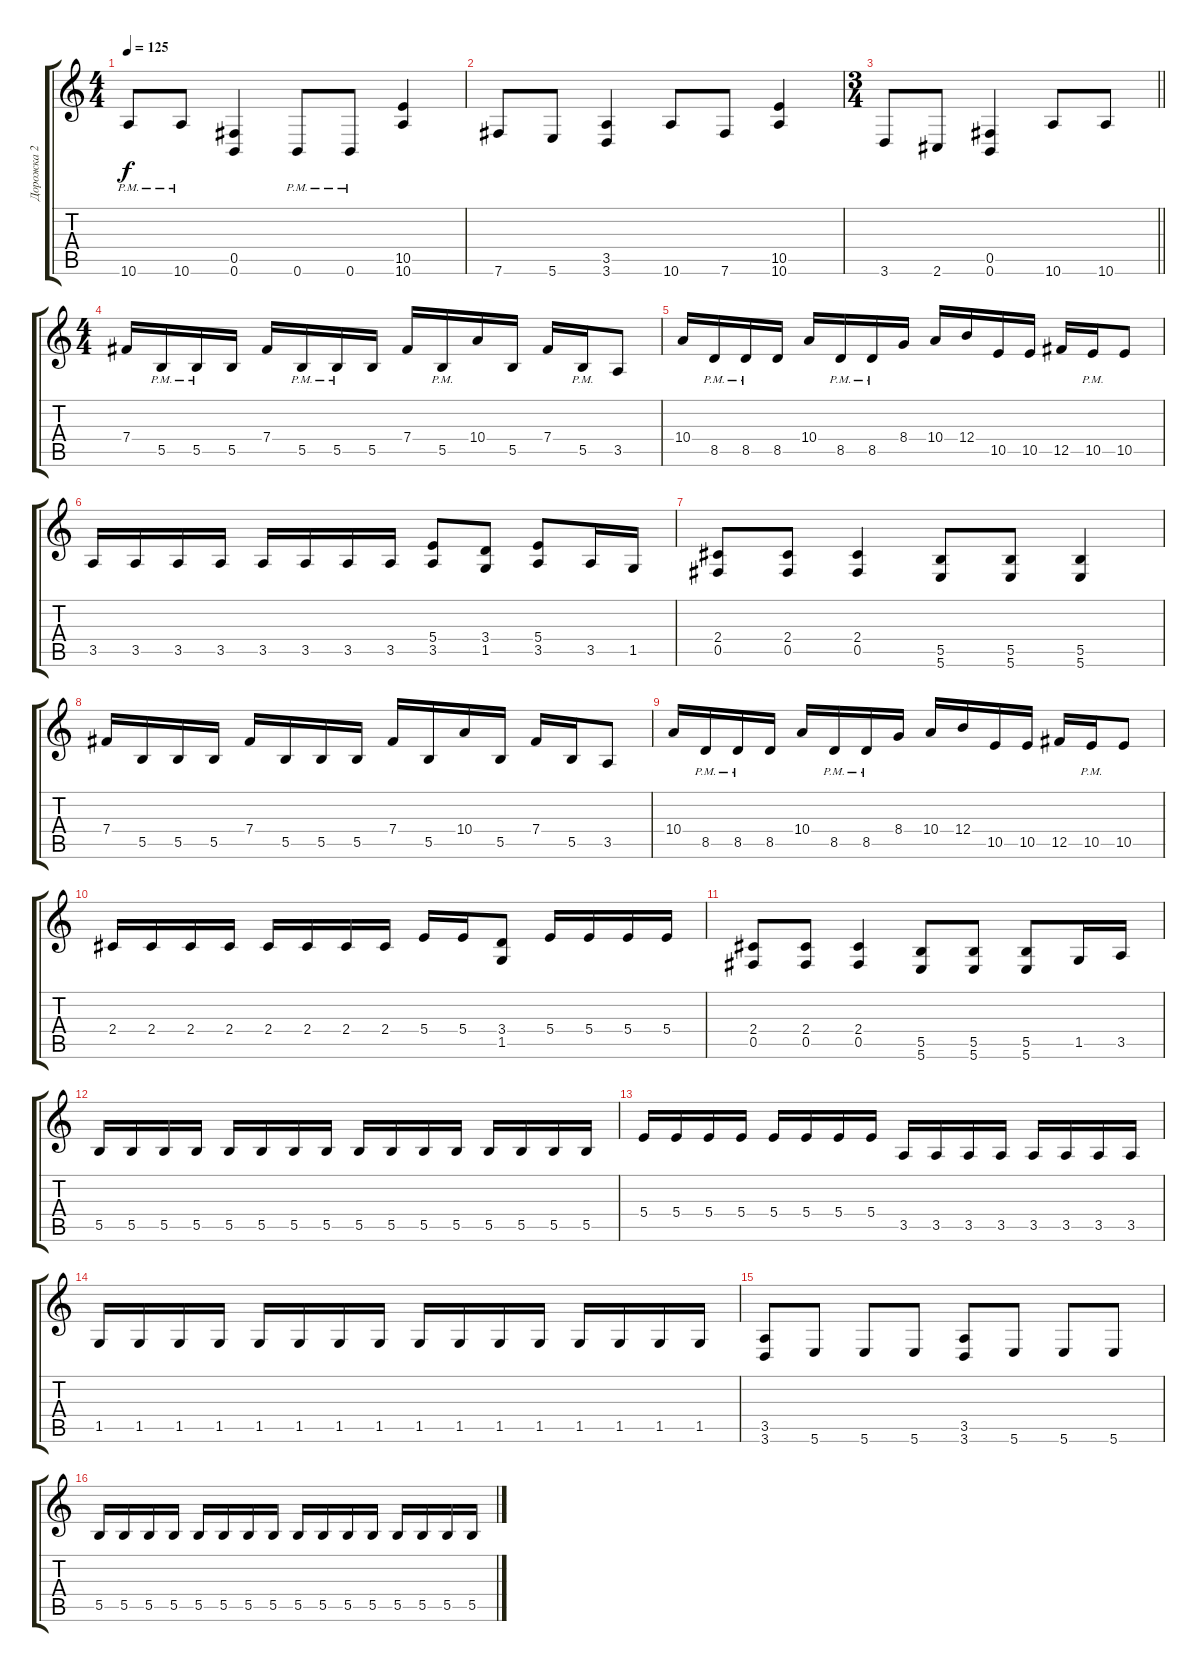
\track ("Дорожка 2" "Дорожка 2") {instrument distortionguitar}
\staff {score tabs}
\tuning (Db4 Ab3 E3 B2 Gb2 B1) {hide}
\ts (4 4)
\tempo 125
\clef g2
\ks c
10.6{pm}.8{dy f} 10.6{pm}.8 (0.5 0.6).4 0.6{pm}.8 0.6{pm}.8 (10.5 10.6).4 |
7.6.8 5.6.8 (3.5 3.6).4 10.6.8 7.6.8 (10.5 10.6).4 |
\ts (3 4)
\barLineRight lightlight
3.6.8 2.6.8 (0.5 0.6).4 10.6.8 10.6.8 |
\ts (4 4)
7.4.16 5.5{pm}.16 5.5{pm}.16 5.5.16 7.4.16 5.5{pm}.16 5.5{pm}.16 5.5.16 7.4.16 5.5{pm}.16 10.4.16 5.5.16 7.4.16 5.5{pm}.16 3.5.8 |
10.4.16 8.5{pm}.16 8.5{pm}.16 8.5.16 10.4.16 8.5{pm}.16 8.5{pm}.16 8.4.16 10.4.16 12.4.16 10.5.16 10.5.16 12.5.16 10.5{pm}.16 10.5.8 |
3.5.16 3.5.16 3.5.16 3.5.16 3.5.16 3.5.16 3.5.16 3.5.16 (5.4 3.5).8 (3.4 1.5).8 (5.4 3.5).8 3.5.16 1.5.16 |
(2.4 0.5).8 (2.4 0.5).8 (2.4 0.5).4 (5.5 5.6).8 (5.5 5.6).8 (5.5 5.6).4 |
7.4.16 5.5.16 5.5.16 5.5.16 7.4.16 5.5.16 5.5.16 5.5.16 7.4.16 5.5.16 10.4.16 5.5.16 7.4.16 5.5.16 3.5.8 |
10.4.16 8.5{pm}.16 8.5{pm}.16 8.5.16 10.4.16 8.5{pm}.16 8.5{pm}.16 8.4.16 10.4.16 12.4.16 10.5.16 10.5.16 12.5.16 10.5{pm}.16 10.5.8 |
2.4.16 2.4.16 2.4.16 2.4.16 2.4.16 2.4.16 2.4.16 2.4.16 5.4.16 5.4.16 (3.4 1.5).8 5.4.16 5.4.16 5.4.16 5.4.16 |
(2.4 0.5).8 (2.4 0.5).8 (2.4 0.5).4 (5.5 5.6).8 (5.5 5.6).8 (5.5 5.6).8 1.5.16 3.5.16 |
5.5.16 5.5.16 5.5.16 5.5.16 5.5.16 5.5.16 5.5.16 5.5.16 5.5.16 5.5.16 5.5.16 5.5.16 5.5.16 5.5.16 5.5.16 5.5.16 |
5.4.16 5.4.16 5.4.16 5.4.16 5.4.16 5.4.16 5.4.16 5.4.16 3.5.16 3.5.16 3.5.16 3.5.16 3.5.16 3.5.16 3.5.16 3.5.16 |
1.5.16 1.5.16 1.5.16 1.5.16 1.5.16 1.5.16 1.5.16 1.5.16 1.5.16 1.5.16 1.5.16 1.5.16 1.5.16 1.5.16 1.5.16 1.5.16 |
(3.5 3.6).8 5.6.8 5.6.8 5.6.8 (3.5 3.6).8 5.6.8 5.6.8 5.6.8 |
5.5.16 5.5.16 5.5.16 5.5.16 5.5.16 5.5.16 5.5.16 5.5.16 5.5.16 5.5.16 5.5.16 5.5.16 5.5.16 5.5.16 5.5.16 5.5.16
